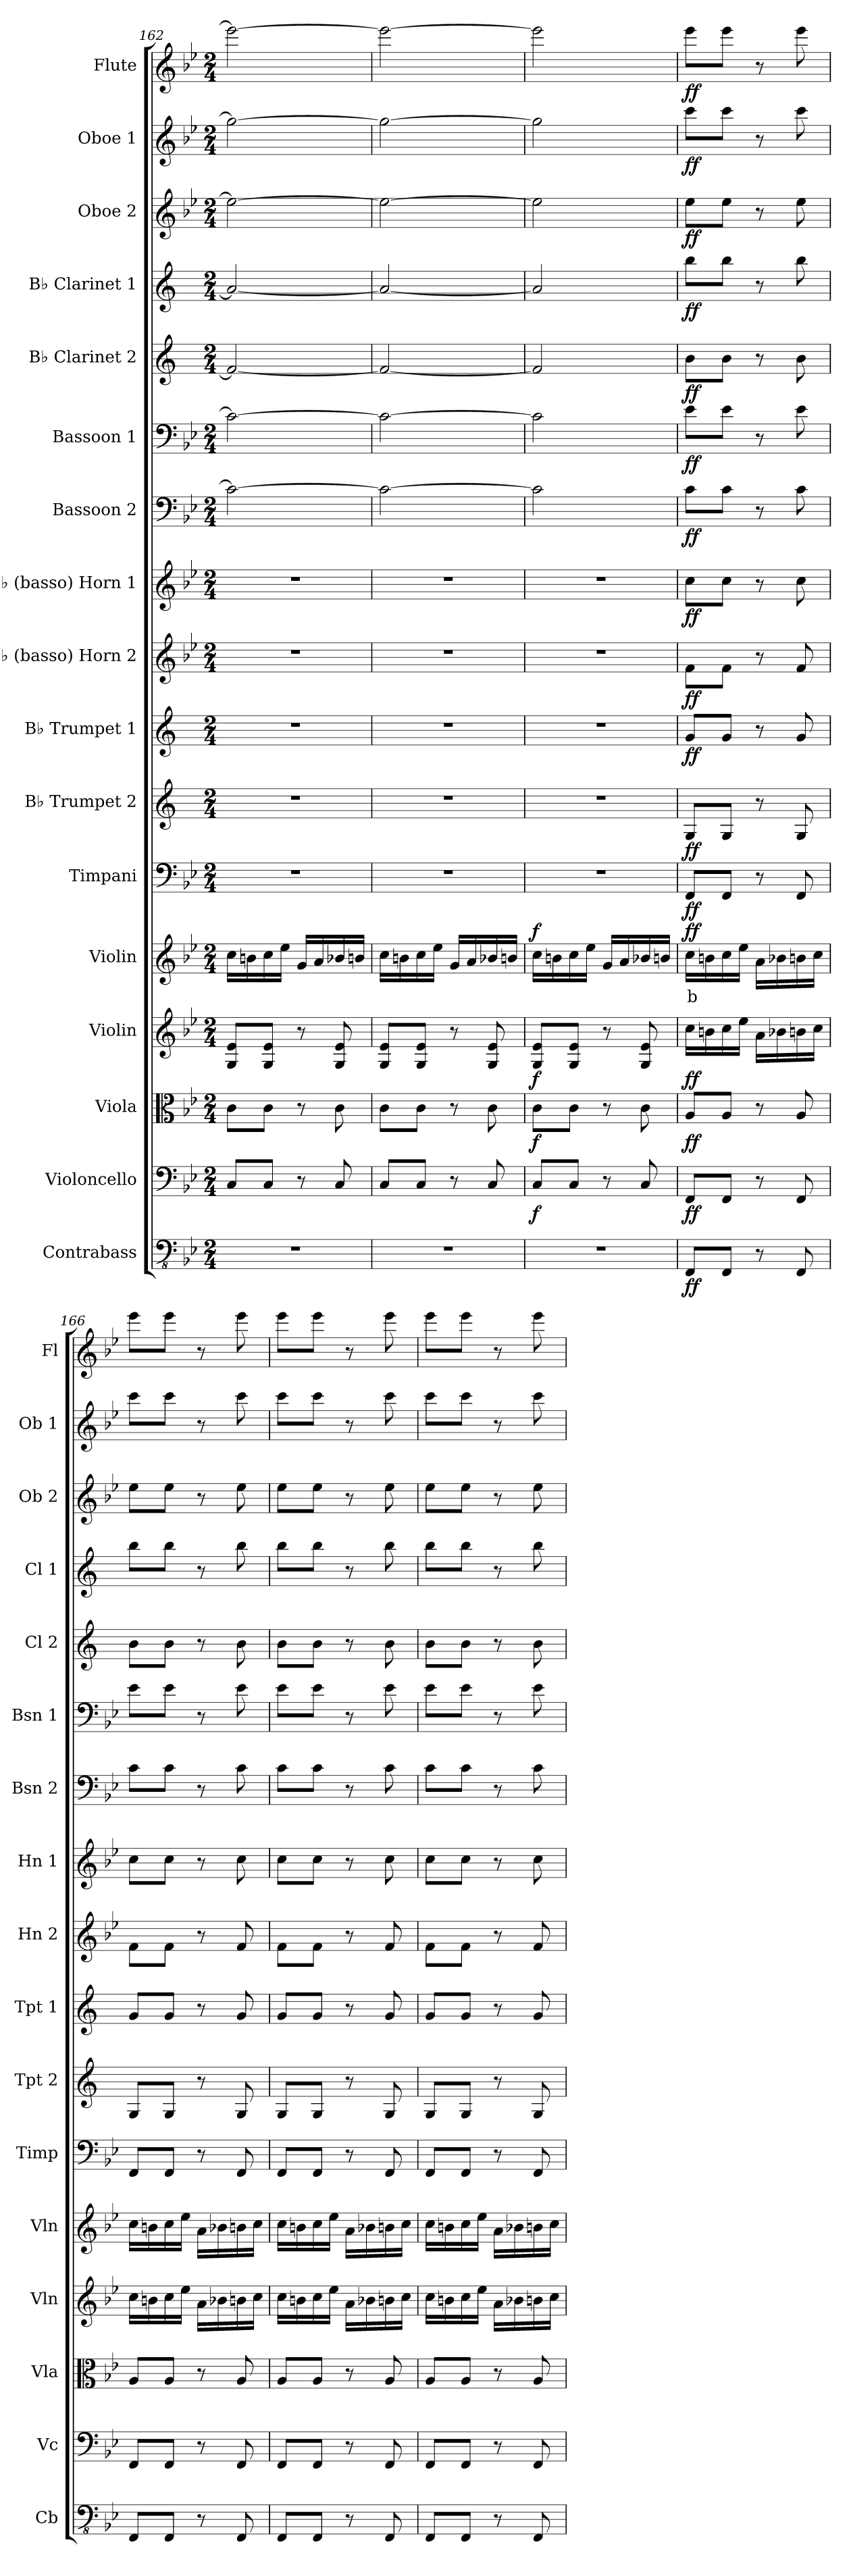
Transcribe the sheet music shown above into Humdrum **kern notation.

**kern	**dynam	**kern	**dynam	**kern	**dynam	**kern	**dynam	**kern	**text	**dynam	**kern	**dynam	**kern	**dynam	**kern	**dynam	**kern	**dynam	**kern	**dynam	**kern	**dynam	**kern	**dynam	**kern	**dynam	**kern	**dynam	**kern	**dynam	**kern	**dynam	**kern	**dynam
*part17	*part17	*part16	*part16	*part15	*part15	*part14	*part14	*part13	*part13	*part13	*part12	*part12	*part11	*part11	*part10	*part10	*part9	*part9	*part8	*part8	*part7	*part7	*part6	*part6	*part5	*part5	*part4	*part4	*part3	*part3	*part2	*part2	*part1	*part1
*staff17	*staff17	*staff16	*staff16	*staff15	*staff15	*staff14	*staff14	*staff13	*staff13	*staff13	*staff12	*staff12	*staff11	*staff11	*staff10	*staff10	*staff9	*staff9	*staff8	*staff8	*staff7	*staff7	*staff6	*staff6	*staff5	*staff5	*staff4	*staff4	*staff3	*staff3	*staff2	*staff2	*staff1	*staff1
*I"Contrabass	*	*I"Violoncello	*	*I"Viola	*	*I"Violin	*	*I"Violin	*	*	*I"Timpani	*	*I"B♭ Trumpet 2	*	*I"B♭ Trumpet 1	*	*I"B♭ (basso) Horn 2	*	*I"B♭ (basso) Horn 1	*	*I"Bassoon 2	*	*I"Bassoon 1	*	*I"B♭ Clarinet 2	*	*I"B♭ Clarinet 1	*	*I"Oboe 2	*	*I"Oboe 1	*	*I"Flute	*
*I'Cb	*	*I'Vc	*	*I'Vla	*	*I'Vln	*	*I'Vln	*	*	*I'Timp	*	*I'Tpt 2	*	*I'Tpt 1	*	*I'Hn 2	*	*I'Hn 1	*	*I'Bsn 2	*	*I'Bsn 1	*	*I'Cl 2	*	*I'Cl 1	*	*I'Ob 2	*	*I'Ob 1	*	*I'Fl	*
*clefFv4	*	*clefF4	*	*clefC3	*	*clefG2	*	*clefG2	*	*	*clefF4	*	*clefG2	*	*clefG2	*	*clefG2	*	*clefG2	*	*clefF4	*	*clefF4	*	*clefG2	*	*clefG2	*	*clefG2	*	*clefG2	*	*clefG2	*
*	*	*	*	*	*	*	*	*	*	*	*	*	*ITrd1c2	*	*ITrd1c2	*	*ITrd8c14	*	*ITrd8c14	*	*	*	*	*	*ITrd1c2	*	*ITrd1c2	*	*	*	*	*	*	*
*k[b-e-]	*	*k[b-e-]	*	*k[b-e-]	*	*k[b-e-]	*	*k[b-e-]	*	*	*k[b-e-]	*	*k[b-e-]	*	*k[b-e-]	*	*k[b-e-]	*	*k[b-e-]	*	*k[b-e-]	*	*k[b-e-]	*	*k[b-e-]	*	*k[b-e-]	*	*k[b-e-]	*	*k[b-e-]	*	*k[b-e-]	*
*M2/4	*	*M2/4	*	*M2/4	*	*M2/4	*	*M2/4	*	*	*M2/4	*	*M2/4	*	*M2/4	*	*M2/4	*	*M2/4	*	*M2/4	*	*M2/4	*	*M2/4	*	*M2/4	*	*M2/4	*	*M2/4	*	*M2/4	*
=162	=162	=162	=162	=162	=162	=162	=162	=162	=162	=162	=162	=162	=162	=162	=162	=162	=162	=162	=162	=162	=162	=162	=162	=162	=162	=162	=162	=162	=162	=162	=162	=162	=162	=162
2r	.	8C/L	.	8c\L	.	8G/ 8e-/L	.	16cc\LL	.	.	2r	.	2r	.	2r	.	2r	.	2r	.	2c\_	.	2c\_	.	2e-/_	.	2g/_	.	2ee-\_	.	2gg\_	.	2eee-\_	.
.	.	.	.	.	.	.	.	16bn\	.	.	.	.	.	.	.	.	.	.	.	.	.	.	.	.	.	.	.	.	.	.	.	.	.	.
.	.	8C/J	.	8c\J	.	8G/ 8e-/J	.	16cc\	.	.	.	.	.	.	.	.	.	.	.	.	.	.	.	.	.	.	.	.	.	.	.	.	.	.
.	.	.	.	.	.	.	.	16ee-\JJ	.	.	.	.	.	.	.	.	.	.	.	.	.	.	.	.	.	.	.	.	.	.	.	.	.	.
.	.	8r	.	8r	.	8r	.	16g/LL	.	.	.	.	.	.	.	.	.	.	.	.	.	.	.	.	.	.	.	.	.	.	.	.	.	.
.	.	.	.	.	.	.	.	16a/	.	.	.	.	.	.	.	.	.	.	.	.	.	.	.	.	.	.	.	.	.	.	.	.	.	.
.	.	8C/	.	8c\	.	8G/ 8e-/	.	16b-X/	.	.	.	.	.	.	.	.	.	.	.	.	.	.	.	.	.	.	.	.	.	.	.	.	.	.
.	.	.	.	.	.	.	.	16bn/JJ	.	.	.	.	.	.	.	.	.	.	.	.	.	.	.	.	.	.	.	.	.	.	.	.	.	.
=163	=163	=163	=163	=163	=163	=163	=163	=163	=163	=163	=163	=163	=163	=163	=163	=163	=163	=163	=163	=163	=163	=163	=163	=163	=163	=163	=163	=163	=163	=163	=163	=163	=163	=163
2r	.	8C/L	.	8c\L	.	8G/ 8e-/L	.	16cc\LL	.	.	2r	.	2r	.	2r	.	2r	.	2r	.	2c\_	.	2c\_	.	2e-/_	.	2g/_	.	2ee-\_	.	2gg\_	.	2eee-\_	.
.	.	.	.	.	.	.	.	16bn\	.	.	.	.	.	.	.	.	.	.	.	.	.	.	.	.	.	.	.	.	.	.	.	.	.	.
.	.	8C/J	.	8c\J	.	8G/ 8e-/J	.	16cc\	.	.	.	.	.	.	.	.	.	.	.	.	.	.	.	.	.	.	.	.	.	.	.	.	.	.
.	.	.	.	.	.	.	.	16ee-\JJ	.	.	.	.	.	.	.	.	.	.	.	.	.	.	.	.	.	.	.	.	.	.	.	.	.	.
.	.	8r	.	8r	.	8r	.	16g/LL	.	.	.	.	.	.	.	.	.	.	.	.	.	.	.	.	.	.	.	.	.	.	.	.	.	.
.	.	.	.	.	.	.	.	16a/	.	.	.	.	.	.	.	.	.	.	.	.	.	.	.	.	.	.	.	.	.	.	.	.	.	.
.	.	8C/	.	8c\	.	8G/ 8e-/	.	16b-X/	.	.	.	.	.	.	.	.	.	.	.	.	.	.	.	.	.	.	.	.	.	.	.	.	.	.
.	.	.	.	.	.	.	.	16bn/JJ	.	.	.	.	.	.	.	.	.	.	.	.	.	.	.	.	.	.	.	.	.	.	.	.	.	.
=164	=164	=164	=164	=164	=164	=164	=164	=164	=164	=164	=164	=164	=164	=164	=164	=164	=164	=164	=164	=164	=164	=164	=164	=164	=164	=164	=164	=164	=164	=164	=164	=164	=164	=164
!	!	!	!LO:DY:b	!	!LO:DY:b	!	!LO:DY:b	!	!	!LO:DY:b	!	!	!	!	!	!	!	!	!	!	!	!	!	!	!	!	!	!	!	!	!	!	!	!
2r	.	8C/L	f	8c\L	f	8G/ 8e-/L	f	16cc\LL	.	f	2r	.	2r	.	2r	.	2r	.	2r	.	2c\]	.	2c\]	.	2e-/]	.	2g/]	.	2ee-\]	.	2gg\]	.	2eee-\]	.
.	.	.	.	.	.	.	.	16bn\	.	.	.	.	.	.	.	.	.	.	.	.	.	.	.	.	.	.	.	.	.	.	.	.	.	.
.	.	8C/J	.	8c\J	.	8G/ 8e-/J	.	16cc\	.	.	.	.	.	.	.	.	.	.	.	.	.	.	.	.	.	.	.	.	.	.	.	.	.	.
.	.	.	.	.	.	.	.	16ee-\JJ	.	.	.	.	.	.	.	.	.	.	.	.	.	.	.	.	.	.	.	.	.	.	.	.	.	.
.	.	8r	.	8r	.	8r	.	16g/LL	.	.	.	.	.	.	.	.	.	.	.	.	.	.	.	.	.	.	.	.	.	.	.	.	.	.
.	.	.	.	.	.	.	.	16a/	.	.	.	.	.	.	.	.	.	.	.	.	.	.	.	.	.	.	.	.	.	.	.	.	.	.
.	.	8C/	.	8c\	.	8G/ 8e-/	.	16b-X/	.	.	.	.	.	.	.	.	.	.	.	.	.	.	.	.	.	.	.	.	.	.	.	.	.	.
.	.	.	.	.	.	.	.	16bn/JJ	.	.	.	.	.	.	.	.	.	.	.	.	.	.	.	.	.	.	.	.	.	.	.	.	.	.
=165	=165	=165	=165	=165	=165	=165	=165	=165	=165	=165	=165	=165	=165	=165	=165	=165	=165	=165	=165	=165	=165	=165	=165	=165	=165	=165	=165	=165	=165	=165	=165	=165	=165	=165
!	!LO:DY:b	!	!LO:DY:b	!	!LO:DY:b	!	!LO:DY:b	!	!LO:LY:b:color=#FF0000	!LO:DY:b	!	!LO:DY:b	!	!LO:DY:b	!	!LO:DY:b	!	!LO:DY:b	!	!LO:DY:b	!	!LO:DY:b	!	!LO:DY:b	!	!LO:DY:b	!	!LO:DY:b	!	!LO:DY:b	!	!LO:DY:b	!	!LO:DY:b
8FFF/L	ff	8FF/L	ff	8A/L	ff	16cc\LL	ff	16cc\LL	b	ff	8FF/L	ff	8F/L	ff	8f/L	ff	8F\L	ff	8c\L	ff	8c\L	ff	8e-\L	ff	8a\L	ff	8aa\L	ff	8ee-\L	ff	8ccc\L	ff	8eee-\L	ff
.	.	.	.	.	.	16bn\	.	16bn\	.	.	.	.	.	.	.	.	.	.	.	.	.	.	.	.	.	.	.	.	.	.	.	.	.	.
8FFF/J	.	8FF/J	.	8A/J	.	16cc\	.	16cc\	.	.	8FF/J	.	8F/J	.	8f/J	.	8F\J	.	8c\J	.	8c\J	.	8e-\J	.	8a\J	.	8aa\J	.	8ee-\J	.	8ccc\J	.	8eee-\J	.
.	.	.	.	.	.	16ee-\JJ	.	16ee-\JJ	.	.	.	.	.	.	.	.	.	.	.	.	.	.	.	.	.	.	.	.	.	.	.	.	.	.
8r	.	8r	.	8r	.	16a\LL	.	16a\LL	.	.	8r	.	8r	.	8r	.	8r	.	8r	.	8r	.	8r	.	8r	.	8r	.	8r	.	8r	.	8r	.
.	.	.	.	.	.	16b-X\	.	16b-X\	.	.	.	.	.	.	.	.	.	.	.	.	.	.	.	.	.	.	.	.	.	.	.	.	.	.
8FFF/	.	8FF/	.	8A/	.	16bn\	.	16bn\	.	.	8FF/	.	8F/	.	8f/	.	8F/	.	8c\	.	8c\	.	8e-\	.	8a\	.	8aa\	.	8ee-\	.	8ccc\	.	8eee-\	.
.	.	.	.	.	.	16cc\JJ	.	16cc\JJ	.	.	.	.	.	.	.	.	.	.	.	.	.	.	.	.	.	.	.	.	.	.	.	.	.	.
=166	=166	=166	=166	=166	=166	=166	=166	=166	=166	=166	=166	=166	=166	=166	=166	=166	=166	=166	=166	=166	=166	=166	=166	=166	=166	=166	=166	=166	=166	=166	=166	=166	=166	=166
8FFF/L	.	8FF/L	.	8A/L	.	16cc\LL	.	16cc\LL	.	.	8FF/L	.	8F/L	.	8f/L	.	8F\L	.	8c\L	.	8c\L	.	8e-\L	.	8a\L	.	8aa\L	.	8ee-\L	.	8ccc\L	.	8eee-\L	.
.	.	.	.	.	.	16bn\	.	16bn\	.	.	.	.	.	.	.	.	.	.	.	.	.	.	.	.	.	.	.	.	.	.	.	.	.	.
8FFF/J	.	8FF/J	.	8A/J	.	16cc\	.	16cc\	.	.	8FF/J	.	8F/J	.	8f/J	.	8F\J	.	8c\J	.	8c\J	.	8e-\J	.	8a\J	.	8aa\J	.	8ee-\J	.	8ccc\J	.	8eee-\J	.
.	.	.	.	.	.	16ee-\JJ	.	16ee-\JJ	.	.	.	.	.	.	.	.	.	.	.	.	.	.	.	.	.	.	.	.	.	.	.	.	.	.
8r	.	8r	.	8r	.	16a\LL	.	16a\LL	.	.	8r	.	8r	.	8r	.	8r	.	8r	.	8r	.	8r	.	8r	.	8r	.	8r	.	8r	.	8r	.
.	.	.	.	.	.	16b-X\	.	16b-X\	.	.	.	.	.	.	.	.	.	.	.	.	.	.	.	.	.	.	.	.	.	.	.	.	.	.
8FFF/	.	8FF/	.	8A/	.	16bn\	.	16bn\	.	.	8FF/	.	8F/	.	8f/	.	8F/	.	8c\	.	8c\	.	8e-\	.	8a\	.	8aa\	.	8ee-\	.	8ccc\	.	8eee-\	.
.	.	.	.	.	.	16cc\JJ	.	16cc\JJ	.	.	.	.	.	.	.	.	.	.	.	.	.	.	.	.	.	.	.	.	.	.	.	.	.	.
!!LO:PB:g=z
=167	=167	=167	=167	=167	=167	=167	=167	=167	=167	=167	=167	=167	=167	=167	=167	=167	=167	=167	=167	=167	=167	=167	=167	=167	=167	=167	=167	=167	=167	=167	=167	=167	=167	=167
8FFF/L	.	8FF/L	.	8A/L	.	16cc\LL	.	16cc\LL	.	.	8FF/L	.	8F/L	.	8f/L	.	8F\L	.	8c\L	.	8c\L	.	8e-\L	.	8a\L	.	8aa\L	.	8ee-\L	.	8ccc\L	.	8eee-\L	.
.	.	.	.	.	.	16bn\	.	16bn\	.	.	.	.	.	.	.	.	.	.	.	.	.	.	.	.	.	.	.	.	.	.	.	.	.	.
8FFF/J	.	8FF/J	.	8A/J	.	16cc\	.	16cc\	.	.	8FF/J	.	8F/J	.	8f/J	.	8F\J	.	8c\J	.	8c\J	.	8e-\J	.	8a\J	.	8aa\J	.	8ee-\J	.	8ccc\J	.	8eee-\J	.
.	.	.	.	.	.	16ee-\JJ	.	16ee-\JJ	.	.	.	.	.	.	.	.	.	.	.	.	.	.	.	.	.	.	.	.	.	.	.	.	.	.
8r	.	8r	.	8r	.	16a\LL	.	16a\LL	.	.	8r	.	8r	.	8r	.	8r	.	8r	.	8r	.	8r	.	8r	.	8r	.	8r	.	8r	.	8r	.
.	.	.	.	.	.	16b-X\	.	16b-X\	.	.	.	.	.	.	.	.	.	.	.	.	.	.	.	.	.	.	.	.	.	.	.	.	.	.
8FFF/	.	8FF/	.	8A/	.	16bn\	.	16bn\	.	.	8FF/	.	8F/	.	8f/	.	8F/	.	8c\	.	8c\	.	8e-\	.	8a\	.	8aa\	.	8ee-\	.	8ccc\	.	8eee-\	.
.	.	.	.	.	.	16cc\JJ	.	16cc\JJ	.	.	.	.	.	.	.	.	.	.	.	.	.	.	.	.	.	.	.	.	.	.	.	.	.	.
=168	=168	=168	=168	=168	=168	=168	=168	=168	=168	=168	=168	=168	=168	=168	=168	=168	=168	=168	=168	=168	=168	=168	=168	=168	=168	=168	=168	=168	=168	=168	=168	=168	=168	=168
8FFF/L	.	8FF/L	.	8A/L	.	16cc\LL	.	16cc\LL	.	.	8FF/L	.	8F/L	.	8f/L	.	8F\L	.	8c\L	.	8c\L	.	8e-\L	.	8a\L	.	8aa\L	.	8ee-\L	.	8ccc\L	.	8eee-\L	.
.	.	.	.	.	.	16bn\	.	16bn\	.	.	.	.	.	.	.	.	.	.	.	.	.	.	.	.	.	.	.	.	.	.	.	.	.	.
8FFF/J	.	8FF/J	.	8A/J	.	16cc\	.	16cc\	.	.	8FF/J	.	8F/J	.	8f/J	.	8F\J	.	8c\J	.	8c\J	.	8e-\J	.	8a\J	.	8aa\J	.	8ee-\J	.	8ccc\J	.	8eee-\J	.
.	.	.	.	.	.	16ee-\JJ	.	16ee-\JJ	.	.	.	.	.	.	.	.	.	.	.	.	.	.	.	.	.	.	.	.	.	.	.	.	.	.
8r	.	8r	.	8r	.	16a\LL	.	16a\LL	.	.	8r	.	8r	.	8r	.	8r	.	8r	.	8r	.	8r	.	8r	.	8r	.	8r	.	8r	.	8r	.
.	.	.	.	.	.	16b-X\	.	16b-X\	.	.	.	.	.	.	.	.	.	.	.	.	.	.	.	.	.	.	.	.	.	.	.	.	.	.
8FFF/	.	8FF/	.	8A/	.	16bn\	.	16bn\	.	.	8FF/	.	8F/	.	8f/	.	8F/	.	8c\	.	8c\	.	8e-\	.	8a\	.	8aa\	.	8ee-\	.	8ccc\	.	8eee-\	.
.	.	.	.	.	.	16cc\JJ	.	16cc\JJ	.	.	.	.	.	.	.	.	.	.	.	.	.	.	.	.	.	.	.	.	.	.	.	.	.	.
=	=	=	=	=	=	=	=	=	=	=	=	=	=	=	=	=	=	=	=	=	=	=	=	=	=	=	=	=	=	=	=	=	=	=
*-	*-	*-	*-	*-	*-	*-	*-	*-	*-	*-	*-	*-	*-	*-	*-	*-	*-	*-	*-	*-	*-	*-	*-	*-	*-	*-	*-	*-	*-	*-	*-	*-	*-	*-
